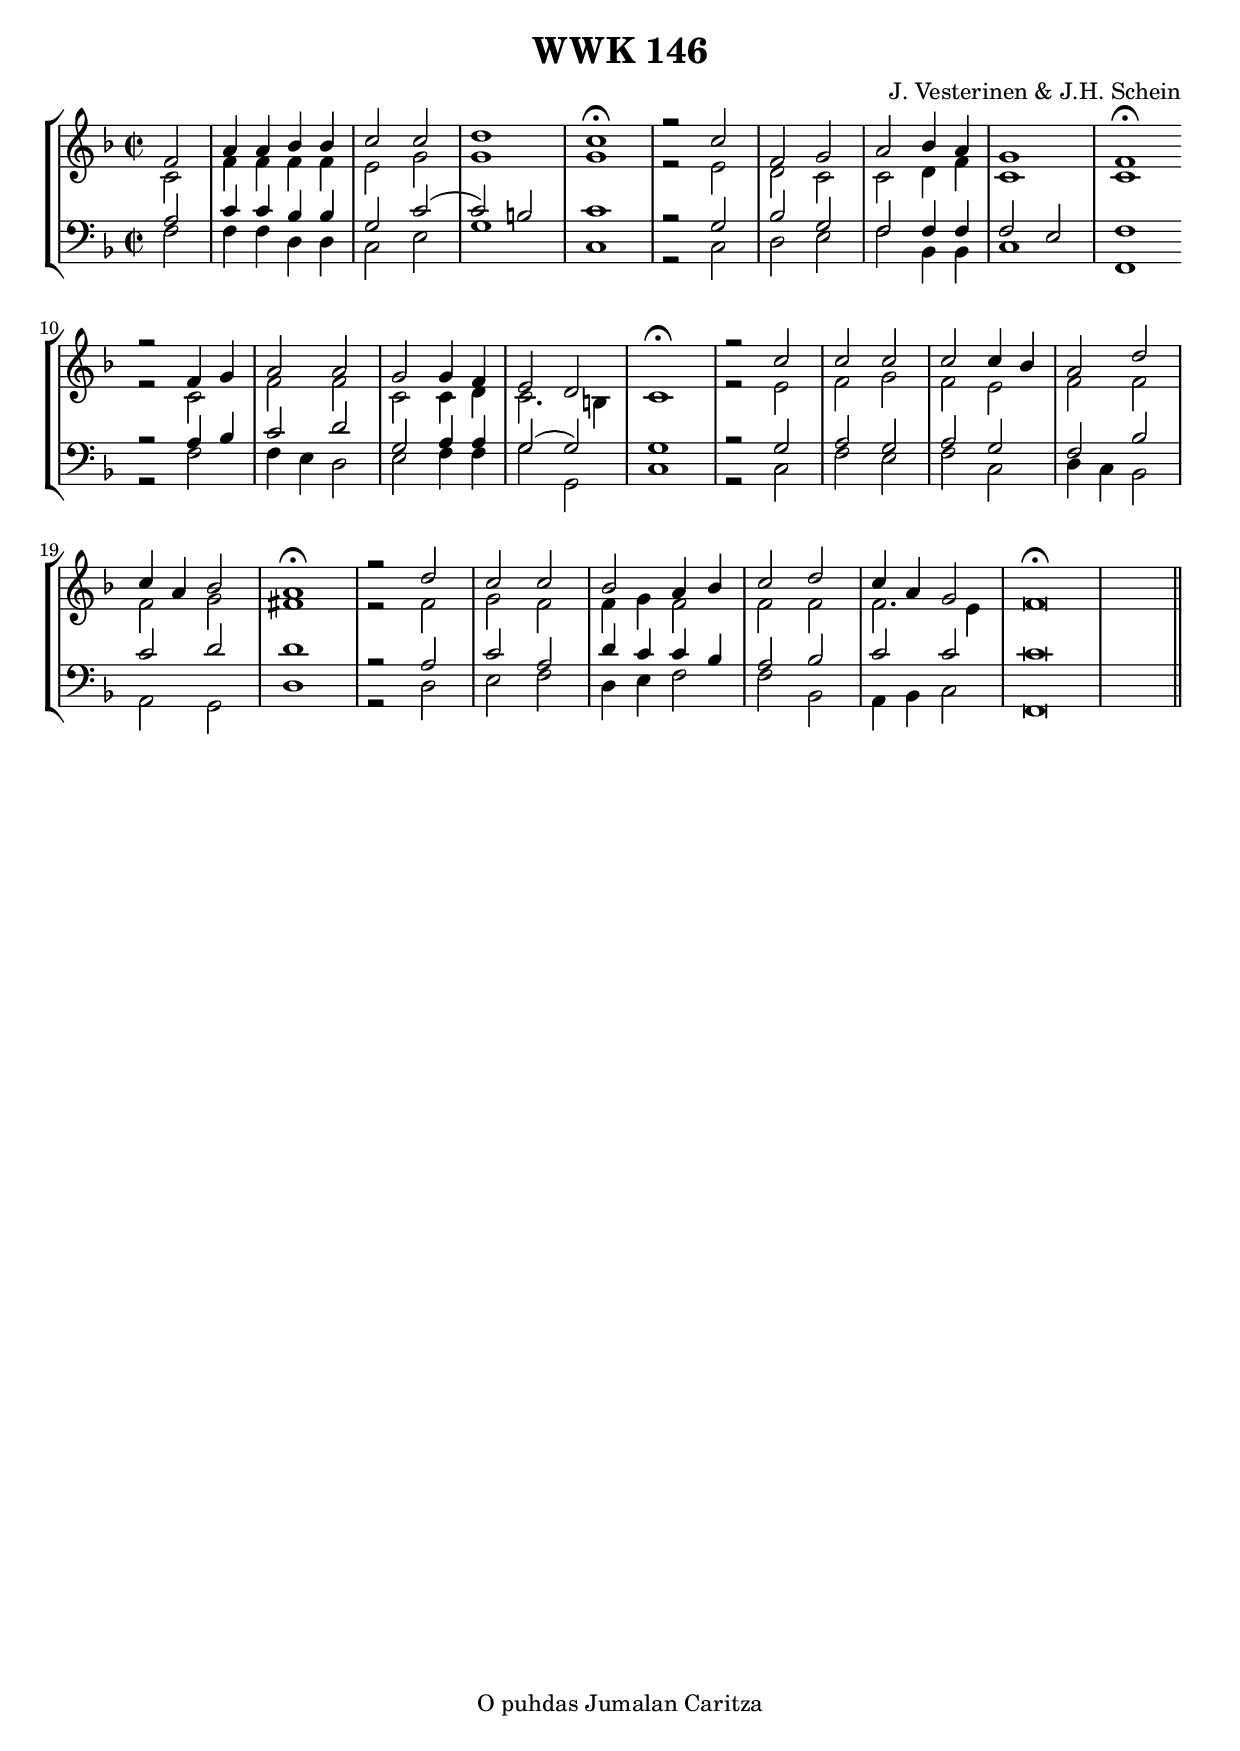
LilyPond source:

%% Wanhan wirsikirjan wirsi 146
%%


\include "deutsch.ly"

\version "2.12.3"

%#(set-global-staff-size 16)

\header {
    title = "WWK 146"
%    poet = "Hemminki Maskulainen"
    arranger = "J. Vesterinen & J.H. Schein"
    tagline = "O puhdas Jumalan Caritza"
}

sopMusic =   \relative c' {
    \key d \minor
    \stemUp
    \time 2/2
    \partial 2*1
    f2 |
    a4 a b b | c2 c | d1 | c1^\fermata |
    r2 c | f, g | a b4 a | g1 | f^\fermata 
    \bar ":|"
    r2 f4 g | a2 a | g g4 f | e2 d | c1^\fermata |
    r2 c'2 | c c | c c4 b | a2 d | c4 a b2 | a1^\fermata |
    r2 d | c c | b a4 b | c2 d | c4 a g2 | 
    f\breve^\fermata \bar "||"

}

altoOneMusic =   \relative c' { 
    \key d \minor
    \stemDown
    \partial 2*1
    c2 | f4 f f f | e2 g | g1 |  g |
    r2 e | d c | c d4 f | c1 | c |
    r2 c | f f | c c4 d | c2. h4 | s1 |
    r2 e | f g | f e | f f | f g | fis1 |
    r2 f | g f | f4 g f2 | f f | f2. e4 | 
    s\breve
}


tenorMusic =  \relative c' { 
    \key d \minor
    \stemUp
    \partial 2*1
    a2 | c4 c b b | g2 c( | c) h | c1 |
    r2 g | b g | f f4 f | f2 e | f1 |
    r2 a4 b | c2 d | g, a4 a | g2( g) | g1 |
    r2 g | a g | a g | f b | c d | d1 |
    r2 a | c a | d4 c c b | a2 b | c c |
    c\breve
    
}

bassMusic =  \relative c {
    \key d \minor
    \stemDown
    \partial 2*1
    f2 | f4 f  d d | c2 e | g1 | c, |
    r2 c | d e | f b,4 b | c1 | f, |
    r2 f' | f4 e d2 | e f4 f | g2 g, | c1 |
    r2 c | f e | f c | d4 c b2 | a g | d'1 |
    r2 d | e f | d4 e f2 | f b, | a4 b c2 | 
    f,\breve
}


sanatEka = \lyricmode { 
    \set stanza = "1."
    ___ Vei- sat- kaam' sy- dä- men poh- --- jast',
    Kiit- tä- kääm' Ju- ma- laa vah- vast' 
    Kuin ar- mons' on meil- le näy- tän,
    Ru- all' juo- mall' mei- tä täyt- tän,
    E- läi- met, lin- nut on ra- vin- nut,
    Ar- mol- li- sest' meill' ta- rin- nut,
    Kaik' mi- tä me o- lem' tar- vin- neet.
    
}

sanatKol = \lyricmode { 
    \set stanza = "3."
    Kuin ih- mi- nen hen- --- gen saa- nut on, 
    Koht' hä- nen ko- tans' val- mis on ___
    Äi- tins' koh- dus vaik-ka kai- ta,
    Siit' kyll' it- sens' ra- vit' tai- taa,
    Ehk' ___ se ruo- ka on heik- ko viell'
    Kui- tenk' ei puu- tu mi- tään siell',
    Sii- hen ___ ast' ett' hän syn- tyy tääl'.
}

sanatVii = \lyricmode { 
    \set stanza = "5."
    ___ Ka- lat ve- dest' ___ sa- nas jäl- keen,
    Meil Ju- mal' an- nat pöy- däll'- kin 
    Mu-nat lin- nuist' pie- nist' suu- --- rist'
    Kanss' lin-nun po- jat meil- --- le niist':
    Viel' meill' si-nun suo- mas- tas pää- --- näns',
    Hir- vi, här -- \skip 1 kä, oi-nas, jä- nes,
    On ru- aks' jäl- keen si- nun sään- nös.
}

sanatKuu = \lyricmode { 
    \set stanza = "6."
    Siis kiit- tä- kääm Her- --- raa ai- --- na,_Kuin
    Py- hän Hen- kens' meil- le lai- naa,
    Ett' hä- nen hy-vyy- tens' tie- --- däm',
    Ain' siis hä- nen käs- kyns' teh- kääm'.
    Hä- nen py-hän ni- --- mens' kun- ni- at'
    Le-__vit- tä- kääm' ___ siis mo- ni- all':
    Tä- tä ___ tah- too hän kuul- la ain! 
%    A -- \skip 4 men.
}


\score { 
    
    \context StaffGroup <<
	\context Staff = "women" <<
	    \context Voice = "sopranos" { \voiceOne \sopMusic }
	    \context Voice = altosOne { \voiceTwo \altoOneMusic }
	>>

	\lyricmode <<
%	    \lyricsto "altosTwo" \new Lyrics \sanatEka
%	    \lyricsto "altosTwo" \new Lyrics \sanatKol
%	    \lyricsto "altosTwo" \new Lyrics \sanatVii
%	    \lyricsto "altosTwo" \new Lyrics \sanatKuu
	>>	

	\context Staff = "men" <<
	    \clef bass
	    \context Voice = "tenors" { \voiceOne \tenorMusic }
	    \context Voice = "basses" { \voiceTwo \bassMusic }
	>>
    >>


    \layout {
	indent = 0.0
%	line-width = 20.0\cm
%	textheight = 29.0\cm
%	interscoreline = 0\pt

%	\context {

	% a little smaller so lyrics can be closer to the staff. 
%	    \Staff
%	    \override VerticalAxisGroup #'minimum-Y-extent = #'(-3 . 3) 
%	}
    }

    
  \midi {
    \context {
      \Score
      tempoWholesPerMinute = #(ly:make-moment 180 1)
      }
    }

}
